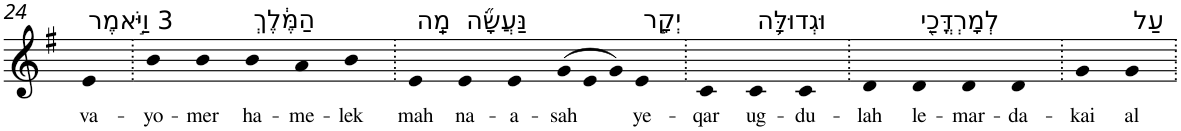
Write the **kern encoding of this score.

**kern	**text
*part1	*part1
*staff1	*staff1
*I"Piano	*
*I'Pno	*
!!LO:PB:g=z
*clefG2	*
*k[f#]	*
*G:	*
=24	=24
!LO:TX:a:t=3 וַיֹּ֣אמֶר	!
!	!LO:LY:b
4e	va-
=25.	=25.
!	!LO:LY:b
4b	-yo-
!	!LO:LY:b
4b	-mer
!LO:TX:a:t=הַמֶּ֔לֶךְ	!
!	!LO:LY:b
4b	ha-
!	!LO:LY:b
4a	-me-
!	!LO:LY:b
4b	-lek
=26.	=26.
!LO:TX:a:t=מַֽה	!
!	!LO:LY:b
4e	mah
!LO:TX:a:t=נַּעֲשָׂ֞ה	!
!	!LO:LY:b
4e	na-
!	!LO:LY:b
4e	-a-
*Xtuplet	*
!	!LO:LY:b
(>12g	-sah
12e	.
12g)	.
!LO:TX:a:t=יְקָ֧ר	!
!	!LO:LY:b
4e	ye-
=27.	=27.
!	!LO:LY:b
4c	-qar
!LO:TX:a:t=וּגְדוּלָּ֛ה	!
!	!LO:LY:b
4c	ug-
!	!LO:LY:b
4c	-du-
=28.	=28.
!	!LO:LY:b
4d	-lah
!LO:TX:a:t=לְמָרְדֳּכַ֖י	!
!	!LO:LY:b
4d	le-
!	!LO:LY:b
4d	-mar-
!	!LO:LY:b
4d	-da-
=29.	=29.
!	!LO:LY:b
4g	-kai
!LO:TX:a:t=עַל	!
!	!LO:LY:b
4g	al
=.	=.
*-	*-
